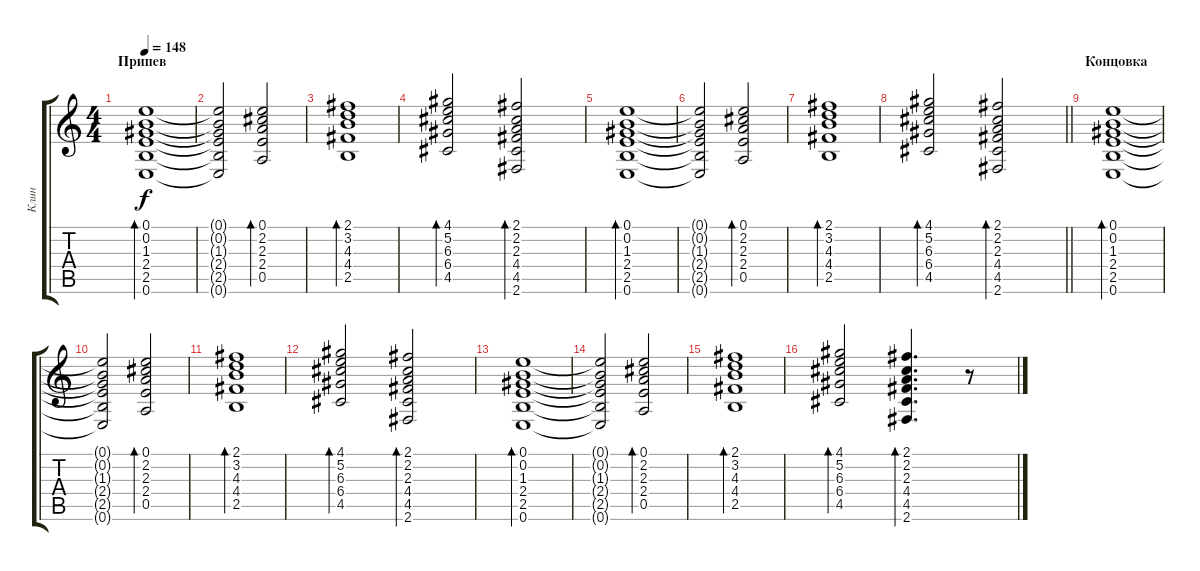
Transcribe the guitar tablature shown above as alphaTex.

\track ("Клин" "Клин") {instrument electricguitarclean}
\staff {score tabs}
\tuning (E4 B3 G3 D3 A2 E2) {hide}
\ts (4 4)
\section ("" "Припев")
\tempo 148
\clef g2
\ks c
(0.1 0.2 1.3 2.4 2.5 0.6).1{bd 240 dy f} |
(0.1{t} 0.2{t} 1.3{t} 2.4{t} 2.5{t} 0.6{t}).2 (0.1 2.2 2.3 2.4 0.5).2{bd 240} |
(2.1 3.2 4.3 4.4 2.5).1{bd 240} |
(4.1 5.2 6.3 6.4 4.5).2{bd 240} (2.1 2.2 2.3 4.4 4.5 2.6).2{bd 240} |
(0.1 0.2 1.3 2.4 2.5 0.6).1{bd 240} |
(0.1{t} 0.2{t} 1.3{t} 2.4{t} 2.5{t} 0.6{t}).2 (0.1 2.2 2.3 2.4 0.5).2{bd 240} |
(2.1 3.2 4.3 4.4 2.5).1{bd 240} |
\barLineRight lightlight
(4.1 5.2 6.3 6.4 4.5).2{bd 240} (2.1 2.2 2.3 4.4 4.5 2.6).2{bd 240} |
\section ("" "Концовка")
(0.1 0.2 1.3 2.4 2.5 0.6).1{bd 240} |
(0.1{t} 0.2{t} 1.3{t} 2.4{t} 2.5{t} 0.6{t}).2 (0.1 2.2 2.3 2.4 0.5).2{bd 240} |
(2.1 3.2 4.3 4.4 2.5).1{bd 240} |
(4.1 5.2 6.3 6.4 4.5).2{bd 240} (2.1 2.2 2.3 4.4 4.5 2.6).2{bd 240} |
(0.1 0.2 1.3 2.4 2.5 0.6).1{bd 240} |
(0.1{t} 0.2{t} 1.3{t} 2.4{t} 2.5{t} 0.6{t}).2 (0.1 2.2 2.3 2.4 0.5).2{bd 240} |
(2.1 3.2 4.3 4.4 2.5).1{bd 240} |
(4.1 5.2 6.3 6.4 4.5).2{bd 240} (2.1 2.2 2.3 4.4 4.5 2.6).4{d bd 240} r.8
